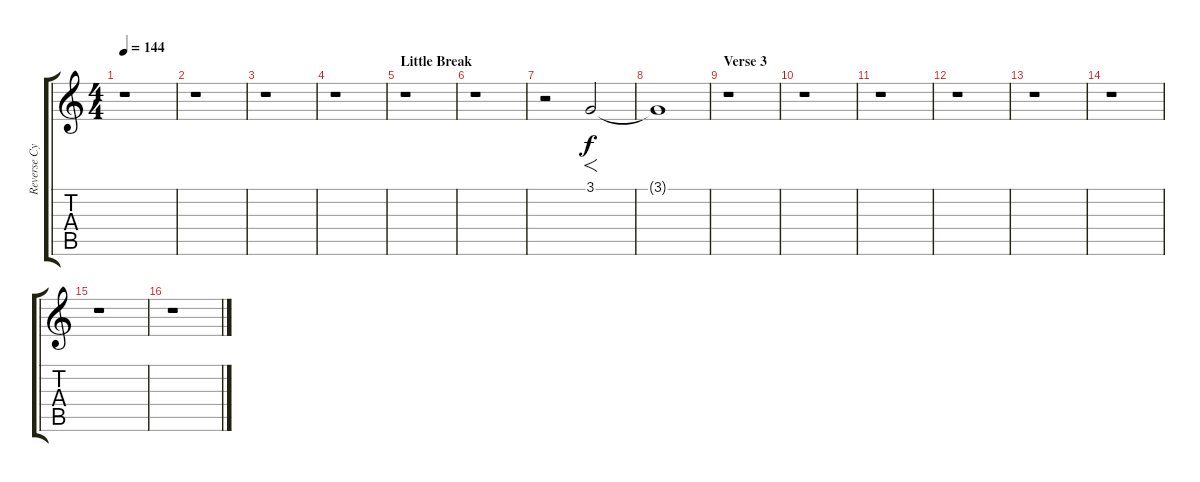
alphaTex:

\track ("Reverse Cymbal" "Reverse Cy") {instrument reversecymbal}
\staff {score tabs}
\tuning (E4 B3 G3 D3 A2 E2) {hide}
\ts (4 4)
\tempo 144
\clef g2
\ks c
r.1{dy f} |
r.1 |
r.1 |
r.1 |
\section ("" "Little Break")
r.1 |
r.1 |
r.2 3.1.2{f} |
3.1{t}.1 |
\section ("" "Verse 3")
r.1 |
r.1 |
r.1 |
r.1 |
r.1 |
r.1 |
r.1 |
r.1
